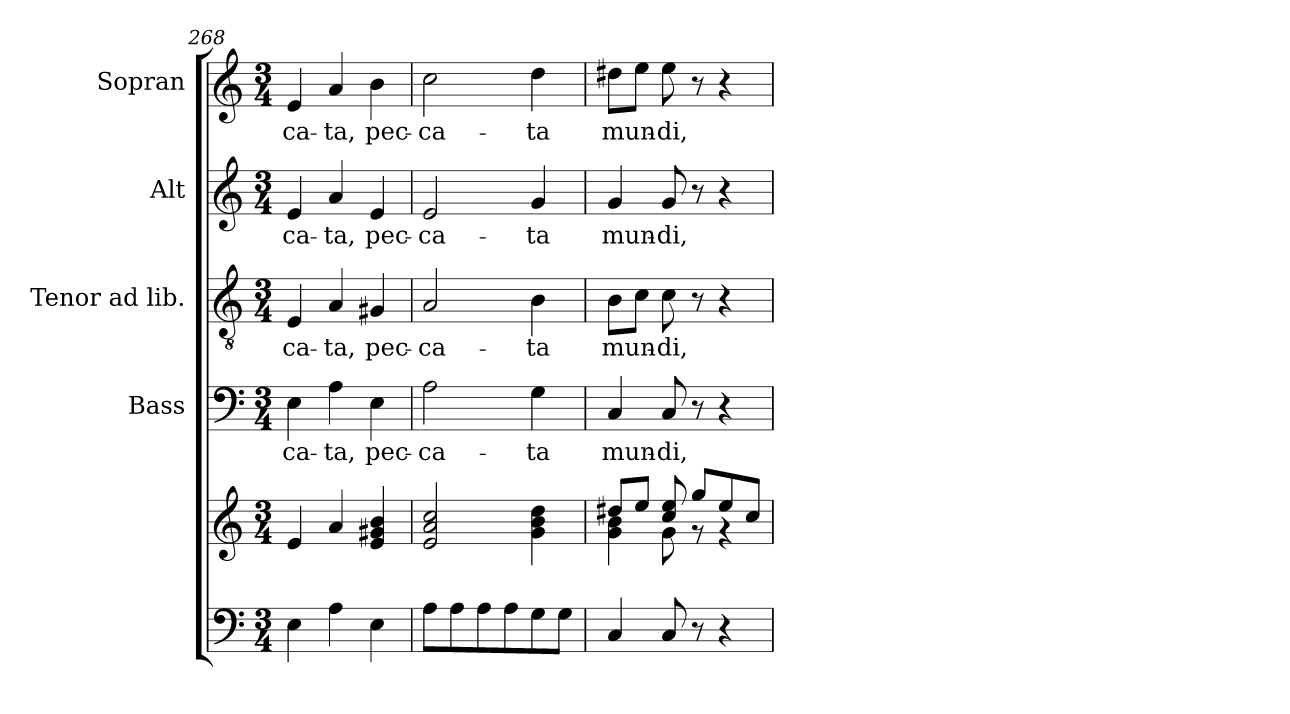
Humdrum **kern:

**kern	**kern	**kern	**text	**kern	**text	**kern	**text	**kern	**text
*part5	*part5	*part4	*part4	*part3	*part3	*part2	*part2	*part1	*part1
*staff6	*staff5	*staff4	*staff4	*staff3	*staff3	*staff2	*staff2	*staff1	*staff1
*	*	*I"Bass	*	*I"Tenor ad lib.	*	*I"Alt	*	*I"Sopran	*
*	*	*I'B.	*	*I'T.	*	*I'A.	*	*I'S.	*
*clefF4	*clefG2	*clefF4	*	*clefGv2	*	*clefG2	*	*clefG2	*
*k[]	*k[]	*k[]	*	*k[]	*	*k[]	*	*k[]	*
*C:	*C:	*C:	*	*C:	*	*C:	*	*C:	*
*M3/4	*M3/4	*M3/4	*	*M3/4	*	*M3/4	*	*M3/4	*
=268	=268	=268	=268	=268	=268	=268	=268	=268	=268
!	!	!	!LO:LY:b	!	!LO:LY:b	!	!LO:LY:b	!	!LO:LY:b
4E\	4e/	4E\	-ca-	4E/	-ca-	4e/	-ca-	4e/	-ca-
!	!	!	!LO:LY:b	!	!LO:LY:b	!	!LO:LY:b	!	!LO:LY:b
4A\	4a/	4A\	-ta,	4A/	-ta,	4a/	-ta,	4a/	-ta,
!	!	!	!LO:LY:b	!	!LO:LY:b	!	!LO:LY:b	!	!LO:LY:b
4E\	4e/ 4g#X/ 4b/	4E\	pec-	4G#X/	pec-	4e/	pec-	4b\	pec-
=269	=269	=269	=269	=269	=269	=269	=269	=269	=269
!	!	!	!LO:LY:b	!	!LO:LY:b	!	!LO:LY:b	!	!LO:LY:b
8A\L	2e/ 2a/ 2cc/	2A\	-ca-	2A/	-ca-	2e/	-ca-	2cc\	-ca-
8A\	.	.	.	.	.	.	.	.	.
8A\	.	.	.	.	.	.	.	.	.
8A\	.	.	.	.	.	.	.	.	.
!	!	!	!LO:LY:b	!	!LO:LY:b	!	!LO:LY:b	!	!LO:LY:b
8G\	4g\ 4b\ 4dd\	4G\	-ta	4B\	-ta	4g/	-ta	4dd\	-ta
8G\J	.	.	.	.	.	.	.	.	.
!!LO:LB:g=z
=270	=270	=270	=270	=270	=270	=270	=270	=270	=270
*	*^	*	*	*	*	*	*	*	*
!	!	!	!	!LO:LY:b	!	!LO:LY:b	!	!LO:LY:b	!	!LO:LY:b
4C/	8dd#X/L	4g\ 4b\	4C/	mun-	8B\L	mun-	4g/	mun-	8dd#X\L	mun-
.	8ee/J	.	.	.	8c\J	.	.	.	8ee\J	.
!	!	!	!	!LO:LY:b	!	!LO:LY:b	!	!LO:LY:b	!	!LO:LY:b
8C/	8cc/ 8ee/	8g\	8C/	-di,	8c\	-di,	8g/	-di,	8ee\	-di,
8r	8gg/L	8rg	8r	.	8r	.	8r	.	8r	.
4r	8ee/	4rf	4r	.	4r	.	4r	.	4r	.
.	8cc/J	.	.	.	.	.	.	.	.	.
*	*v	*v	*	*	*	*	*	*	*	*
=	=	=	=	=	=	=	=	=	=
*-	*-	*-	*-	*-	*-	*-	*-	*-	*-
